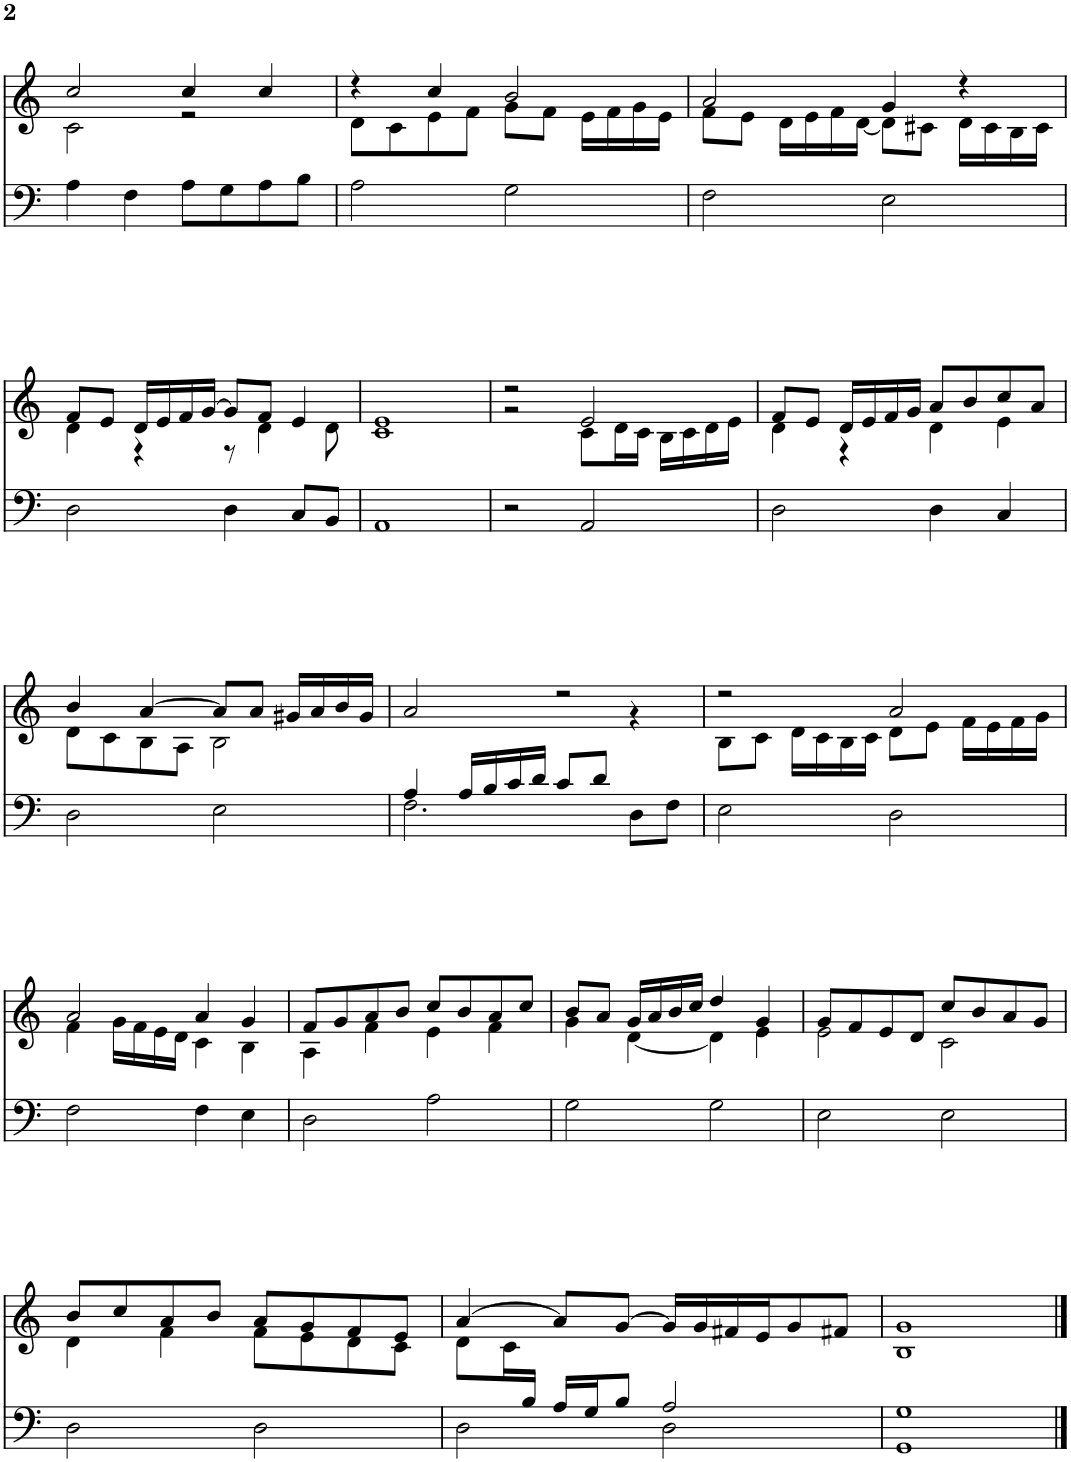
**kern	**kern
*part1	*part1
*staff2	*staff1
*I"Laute	*
!!LO:PB:g=z
*clefF4	*clefG2
*k[]	*k[]
*M2/2	*M2/2
*met(c|)	*met(c|)
=23	=23
*	*^
4A\	2cc/	2c\
4F\	.	.
8A\L	4cc/	2r
8G\	.	.
8A\	4cc/	.
8B\J	.	.
=24	=24	=24
2A\	4r	8d\L
.	.	8c\
.	4cc/	8e\
.	.	8f\J
2G\	2b/	8g\L
.	.	8f\J
.	.	16e\LL
.	.	16f\
.	.	16g\
.	.	16e\JJ
=25	=25	=25
2F\	2a/	8f\L
.	.	8e\J
.	.	16d\LL
.	.	16e\
.	.	16f\
.	.	[16d\JJ
2E\	4g/	8d\L]
.	.	8c#X\J
.	4r	16d\LL
.	.	16c#\
.	.	16B\
.	.	16c#\JJ
!!LO:LB:g=z	!!
=26	=26	=26
2D\	8f/L	4d\
.	8e/J	.
.	16d/LL	4r
.	16e/	.
.	16f/	.
.	[16g/JJ	.
4D\	8g/L]	8r
.	8f/J	4d\
8C/L	4e/	.
8BB/J	.	8d\
=27	=27	=27
1AA	1e	1c
=28	=28	=28
2r	2r	2r
2AA/	2e/	8c\L
.	.	16d\L
.	.	16c\JJ
.	.	16B\LL
.	.	16c\
.	.	16d\
.	.	16e\JJ
=29	=29	=29
2D\	8f/L	4d\
.	8e/J	.
.	16d/LL	4r
.	16e/	.
.	16f/	.
.	16g/JJ	.
4D\	8a/L	4d\
.	8b/	.
4C/	8cc/	4e\
.	8a/J	.
!!LO:LB:g=z	!!
=30	=30	=30
2D\	4b/	8d\L
.	.	8c\
.	[4a/	8B\
.	.	8A\J
2E\	8a/L]	2B\
.	8a/J	.
.	16g#X/LL	.
.	16a/	.
.	16b/	.
.	16g#/JJ	.
=31	=31	=31
*^	*	*
4A/	2.F\	2a/	2.ryy
16A/LL	.	.	.
16B/	.	.	.
16c/	.	.	.
16d/JJ	.	.	.
8c/L	.	2r	.
8d/J	.	.	.
4ryy	8D\L	.	4r
.	8F\J	.	.
*v	*v	*	*
=32	=32	=32
2E\	2r	8B\L
.	.	8c\J
.	.	16d\LL
.	.	16c\
.	.	16B\
.	.	16c\JJ
2D\	2a/	8d\L
.	.	8e\J
.	.	16f\LL
.	.	16e\
.	.	16f\
.	.	16g\JJ
!!LO:LB:g=z	!!
=33	=33	=33
2F\	2a/	4f\
.	.	16g\LL
.	.	16f\
.	.	16e\
.	.	16d\JJ
4F\	4a/	4c\
4E\	4g/	4B\
=34	=34	=34
2D\	8f/L	4A\
.	8g/	.
.	8a/	4f\
.	8b/J	.
2A\	8cc/L	4e\
.	8b/	.
.	8a/	4f\
.	8cc/J	.
=35	=35	=35
2G\	8b/L	4g\
.	8a/J	.
.	16g/LL	[4d\
.	16a/	.
.	16b/	.
.	16cc/JJ	.
2G\	4dd/	4d\]
.	4g/	4e\
=36	=36	=36
2E\	8g/L	2e\
.	8f/	.
.	8e/	.
.	8d/J	.
2E\	8cc/L	2c\
.	8b/	.
.	8a/	.
.	8g/J	.
!!LO:LB:g=z	!!
=37	=37	=37
2D\	8b/L	4d\
.	8cc/	.
.	8a/	4f\
.	8b/J	.
2D\	8a/L	8f\L
.	8g/	8e\
.	8f/	8d\
.	8e/J	8c\J
=38	=38	=38
*^	*	*
8.ryy	2D\	[4a/	8d\L
.	.	.	16c\L
16B/JJ	.	.	2ryy
16A/LL	.	8a/L]	.
16G/J	.	.	.
8B/J	.	[8g/J	.
2A/	2D\	16g/LL]	.
.	.	16g/	.
.	.	16f#X/	.
.	.	16e/J	4ryy
.	.	8g/	.
.	.	8f#X/J	.
.	.	.	16ryy
*v	*v	*	*
*	*v	*v
=39	=39
1GG 1G	1B 1g
==	==
*-	*-
